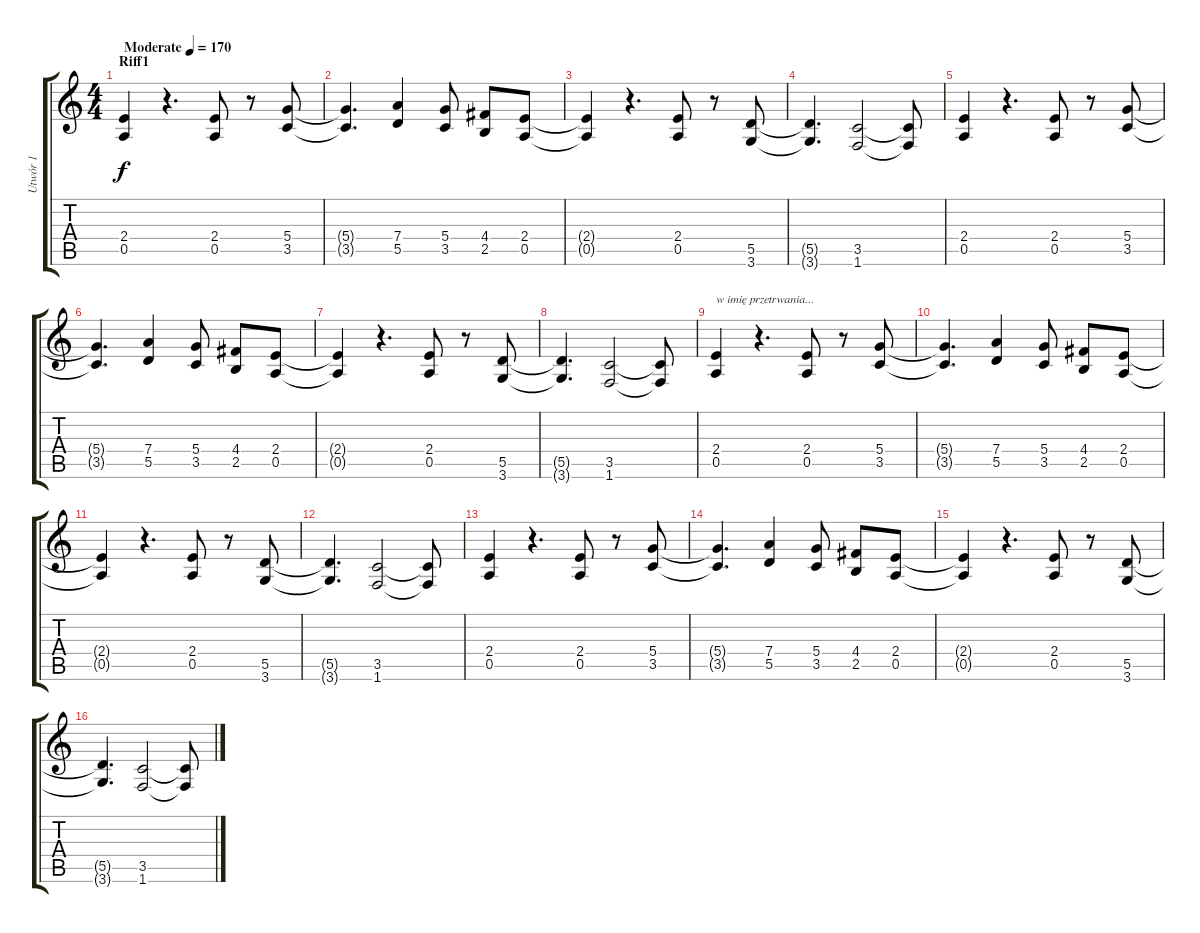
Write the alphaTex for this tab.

\track ("Utwór 1" "Utwór 1") {instrument distortionguitar}
\staff {score tabs}
\tuning (E4 B3 G3 D3 A2 E2) {hide}
\ts (4 4)
\section ("" "Riff1")
\tempo (170 "Moderate")
\clef g2
\ks c
(2.4 0.5).4{dy f instrument distortionguitar} r.4{d} (2.4 0.5).8 r.8 (5.4 3.5).8 |
(5.4{t} 3.5{t}).4{d} (7.4 5.5).4 (5.4 3.5).8 (4.4 2.5).8 (2.4 0.5).8 |
(2.4{t} 0.5{t}).4 r.4{d} (2.4 0.5).8 r.8 (5.5 3.6).8 |
(5.5{t} 3.6{t}).4{d} (3.5 1.6).2 (3.5{t} 1.6{t}).8 |
(2.4 0.5).4 r.4{d} (2.4 0.5).8 r.8 (5.4 3.5).8 |
(5.4{t} 3.5{t}).4{d} (7.4 5.5).4 (5.4 3.5).8 (4.4 2.5).8 (2.4 0.5).8 |
(2.4{t} 0.5{t}).4 r.4{d} (2.4 0.5).8 r.8 (5.5 3.6).8 |
(5.5{t} 3.6{t}).4{d} (3.5 1.6).2 (3.5{t} 1.6{t}).8 |
(2.4 0.5).4{txt "w imię przetrwania..."} r.4{d} (2.4 0.5).8 r.8 (5.4 3.5).8 |
(5.4{t} 3.5{t}).4{d} (7.4 5.5).4 (5.4 3.5).8 (4.4 2.5).8 (2.4 0.5).8 |
(2.4{t} 0.5{t}).4 r.4{d} (2.4 0.5).8 r.8 (5.5 3.6).8 |
(5.5{t} 3.6{t}).4{d} (3.5 1.6).2 (3.5{t} 1.6{t}).8 |
(2.4 0.5).4 r.4{d} (2.4 0.5).8 r.8 (5.4 3.5).8 |
(5.4{t} 3.5{t}).4{d} (7.4 5.5).4 (5.4 3.5).8 (4.4 2.5).8 (2.4 0.5).8 |
(2.4{t} 0.5{t}).4 r.4{d} (2.4 0.5).8 r.8 (5.5 3.6).8 |
(5.5{t} 3.6{t}).4{d} (3.5 1.6).2 (3.5{t} 1.6{t}).8
